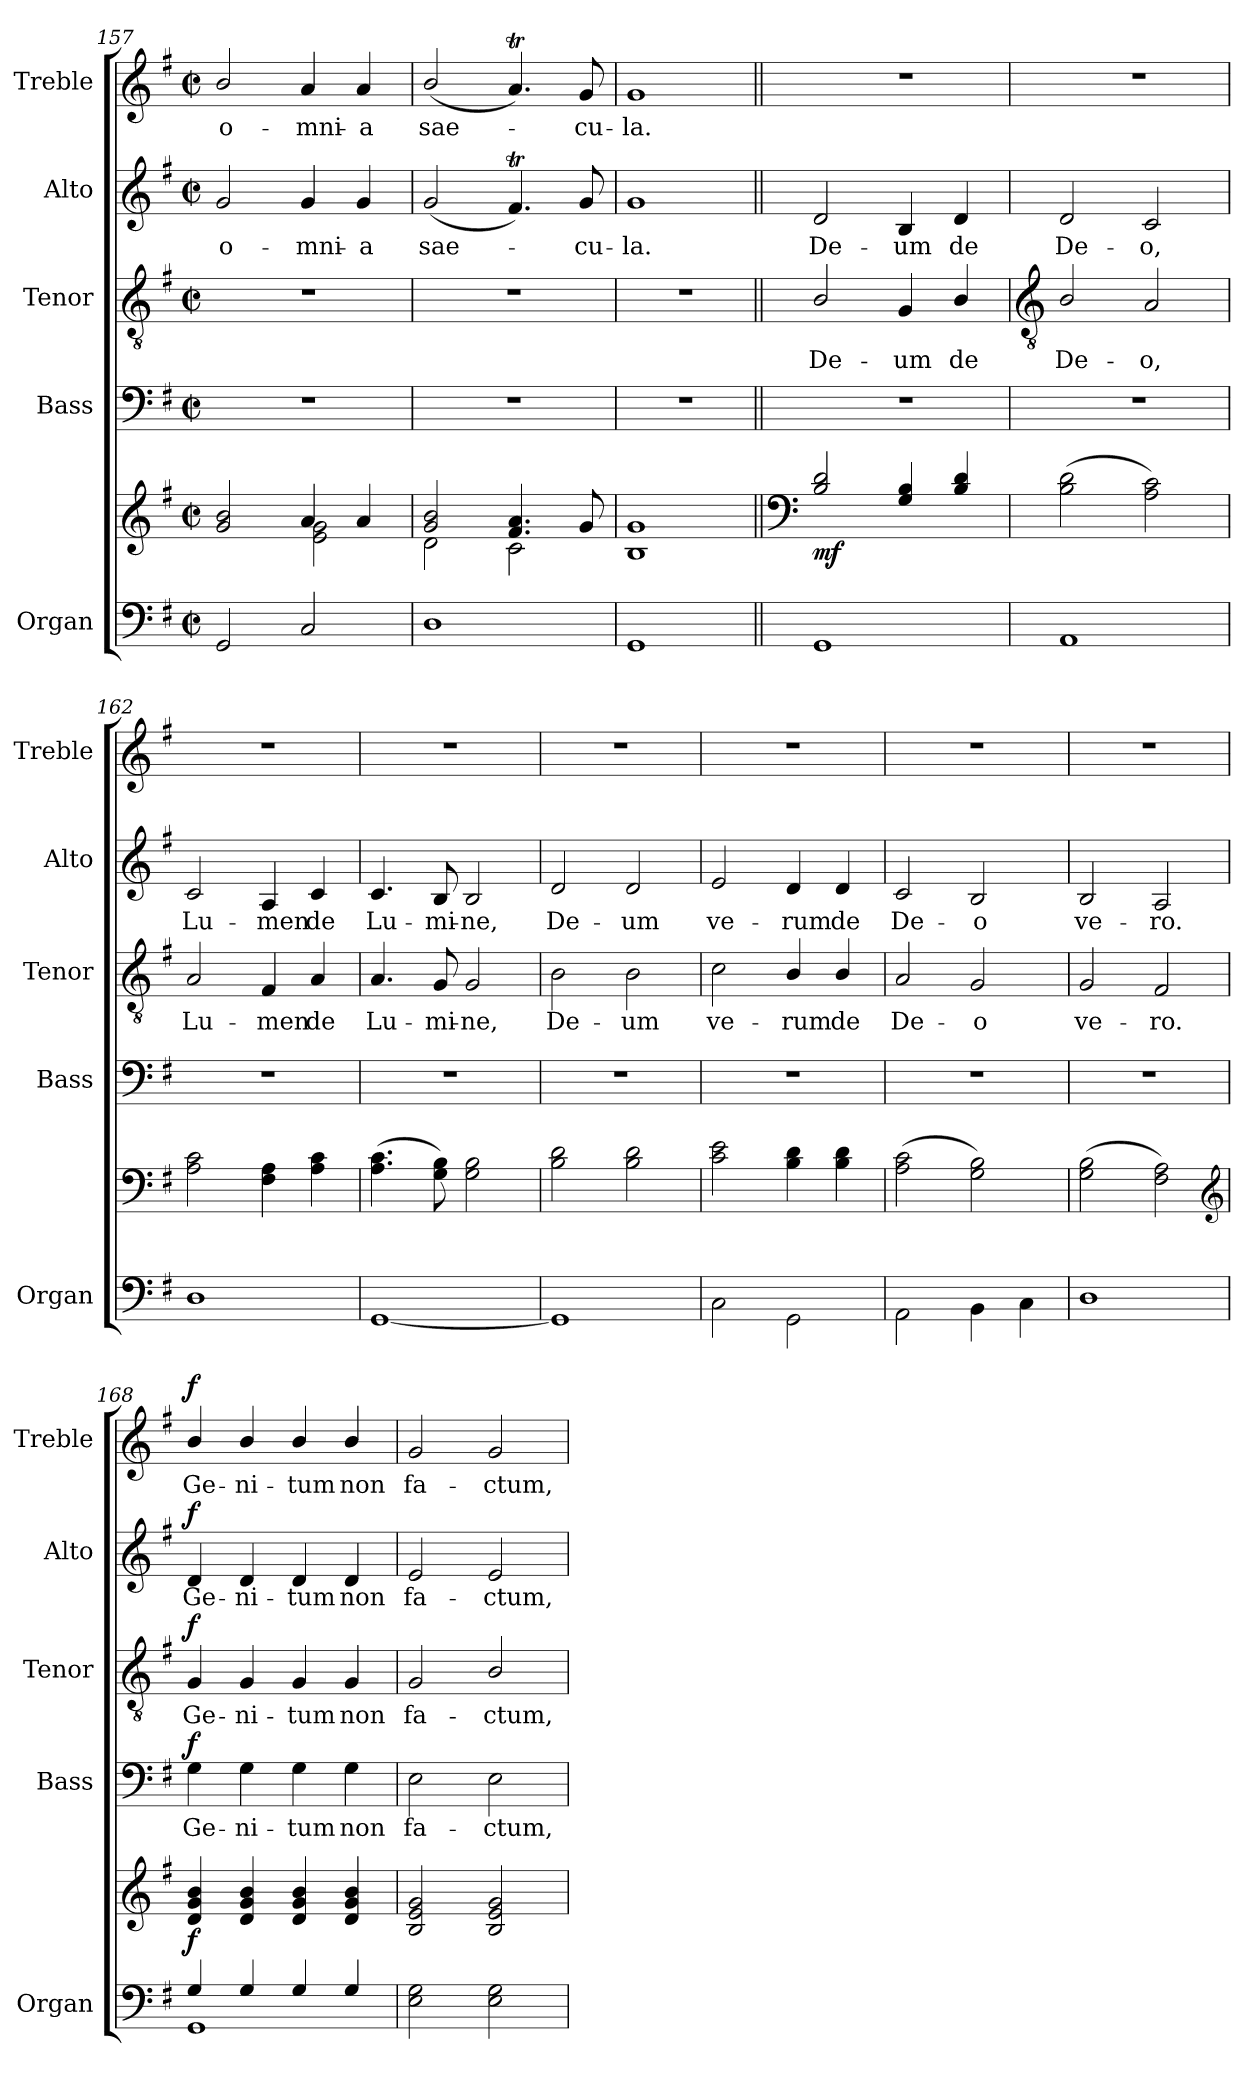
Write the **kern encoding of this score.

**kern	**kern	**dynam	**kern	**text	**dynam	**kern	**text	**dynam	**kern	**text	**dynam	**kern	**text	**dynam
*part5	*part5	*part5	*part4	*part4	*part4	*part3	*part3	*part3	*part2	*part2	*part2	*part1	*part1	*part1
*staff6	*staff5	*staff5/6	*staff4	*staff4	*staff4	*staff3	*staff3	*staff3	*staff2	*staff2	*staff2	*staff1	*staff1	*staff1
*I"Organ	*	*	*I"Bass	*	*	*I"Tenor	*	*	*I"Alto	*	*	*I"Treble	*	*
*I'Organ	*	*	*I'Bass	*	*	*I'Tenor	*	*	*I'Alto	*	*	*I'Treble	*	*
*clefF4	*clefG2	*	*clefF4	*	*	*clefGv2	*	*	*clefG2	*	*	*clefG2	*	*
*k[f#]	*k[f#]	*	*k[f#]	*	*	*k[f#]	*	*	*k[f#]	*	*	*k[f#]	*	*
*G:	*G:	*	*G:	*	*	*G:	*	*	*G:	*	*	*G:	*	*
*M2/2	*M2/2	*	*M2/2	*	*	*M2/2	*	*	*M2/2	*	*	*M2/2	*	*
*met(c|)	*met(c|)	*	*met(c|)	*	*	*met(c|)	*	*	*met(c|)	*	*	*met(c|)	*	*
=157	=157	=157	=157	=157	=157	=157	=157	=157	=157	=157	=157	=157	=157	=157
*	*^	*	*	*	*	*	*	*	*	*	*	*	*	*
!	!	!	!	!	!	!	!	!	!	!	!LO:LY:b	!	!	!LO:LY:b	!
2GG	2g 2b	2ryy	.	1r	.	.	1r	.	.	2g/	o-	.	2b/	o-	.
!	!	!	!	!	!	!	!	!	!	!	!LO:LY:b	!	!	!LO:LY:b	!
2C	4a	2e\ 2g\	.	.	.	.	.	.	.	4g	-mni-	.	4a	-mni-	.
!	!	!	!	!	!	!	!	!	!	!	!LO:LY:b	!	!	!LO:LY:b	!
.	4a	.	.	.	.	.	.	.	.	4g	-a	.	4a	-a	.
=158	=158	=158	=158	=158	=158	=158	=158	=158	=158	=158	=158	=158	=158	=158	=158
!	!	!	!	!	!	!	!	!	!	!	!LO:LY:b	!	!	!LO:LY:b	!
1D	2g 2b	2d\	.	1r	.	.	1r	.	.	(<2g/	sae-	.	(<2b/	sae-	.
.	4.f# 4.a	2c\	.	.	.	.	.	.	.	4.f#t)	.	.	4.aT)	.	.
!	!	!	!	!	!	!	!	!	!	!	!LO:LY:b	!	!	!LO:LY:b	!
.	8g	.	.	.	.	.	.	.	.	8g	cu-	.	8g	cu-	.
=159	=159	=159	=159	=159	=159	=159	=159	=159	=159	=159	=159	=159	=159	=159	=159
!	!	!	!	!	!	!	!	!	!	!	!LO:LY:b	!	!	!LO:LY:b	!
1GG	1B 1g	1ryy	.	1r	.	.	1r	.	.	1g	-la.	.	1g	-la.	.
=160||	=160||	=160||	=160||	=160||	=160||	=160||	=160||	=160||	=160||	=160||	=160||	=160||	=160||	=160||	=160||
*	*clefF4	*	*	*	*	*	*	*	*	*	*	*	*	*	*
!	!	!	!LO:DY:b	!	!	!	!	!LO:LY:b	!	!	!LO:LY:b	!	!	!	!
1GG	2B 2d	1ryy	mf	1r	.	.	2B/	De-	.	2d	De-	.	1r	.	.
!	!	!	!	!	!	!	!	!LO:LY:b	!	!	!LO:LY:b	!	!	!	!
.	4G 4B	.	.	.	.	.	4G	-um	.	4B	-um	.	.	.	.
!	!	!	!	!	!	!	!	!LO:LY:b	!	!	!LO:LY:b	!	!	!	!
.	4B 4d	.	.	.	.	.	4B/	de	.	4d	de	.	.	.	.
*	*v	*v	*	*	*	*	*	*	*	*	*	*	*	*	*
!!LO:LB:g=z
=161	=161	=161	=161	=161	=161	=161	=161	=161	=161	=161	=161	=161	=161	=161
*	*	*	*	*	*	*clefGv2	*	*	*	*	*	*	*	*
*^	*	*	*	*	*	*	*	*	*	*	*	*	*	*
!	!	!	!	!	!	!	!	!LO:LY:b	!	!	!LO:LY:b	!	!	!	!
1ryy	1AA	(>2B 2d	.	1r	.	.	2B/	De-	.	2d	De-	.	1r	.	.
!	!	!	!	!	!	!	!	!LO:LY:b	!	!	!LO:LY:b	!	!	!	!
.	.	2A 2c)	.	.	.	.	2A	-o,	.	2c	-o,	.	.	.	.
=162	=162	=162	=162	=162	=162	=162	=162	=162	=162	=162	=162	=162	=162	=162	=162
!	!	!	!	!	!	!	!	!LO:LY:b	!	!	!LO:LY:b	!	!	!	!
1ryy	1D	2A 2c	.	1r	.	.	2A	Lu-	.	2c	Lu-	.	1r	.	.
!	!	!	!	!	!	!	!	!LO:LY:b	!	!	!LO:LY:b	!	!	!	!
.	.	4F# 4A	.	.	.	.	4F#	-men	.	4A	-men	.	.	.	.
!	!	!	!	!	!	!	!	!LO:LY:b	!	!	!LO:LY:b	!	!	!	!
.	.	4A 4c	.	.	.	.	4A	de	.	4c	de	.	.	.	.
=163	=163	=163	=163	=163	=163	=163	=163	=163	=163	=163	=163	=163	=163	=163	=163
!	!	!	!	!	!	!	!	!LO:LY:b	!	!	!LO:LY:b	!	!	!	!
1ryy	[1GG	(>4.A 4.c	.	1r	.	.	4.A	Lu-	.	4.c	Lu-	.	1r	.	.
!	!	!	!	!	!	!	!	!LO:LY:b	!	!	!LO:LY:b	!	!	!	!
.	.	8G 8B)	.	.	.	.	8G	-mi-	.	8B	-mi-	.	.	.	.
!	!	!	!	!	!	!	!	!LO:LY:b	!	!	!LO:LY:b	!	!	!	!
.	.	2G 2B	.	.	.	.	2G	-ne,	.	2B	-ne,	.	.	.	.
=164	=164	=164	=164	=164	=164	=164	=164	=164	=164	=164	=164	=164	=164	=164	=164
!	!	!	!	!	!	!	!	!LO:LY:b	!	!	!LO:LY:b	!	!	!	!
1ryy	1GG]	2B 2d	.	1r	.	.	2B	De-	.	2d	De-	.	1r	.	.
!	!	!	!	!	!	!	!	!LO:LY:b	!	!	!LO:LY:b	!	!	!	!
.	.	2B 2d	.	.	.	.	2B	-um	.	2d	-um	.	.	.	.
=165	=165	=165	=165	=165	=165	=165	=165	=165	=165	=165	=165	=165	=165	=165	=165
!	!	!	!	!	!	!	!	!LO:LY:b	!	!	!LO:LY:b	!	!	!	!
1ryy	2C	2c 2e	.	1r	.	.	2c	ve-	.	2e	ve-	.	1r	.	.
!	!	!	!	!	!	!	!	!LO:LY:b	!	!	!LO:LY:b	!	!	!	!
.	2GG	4B 4d	.	.	.	.	4B/	-rum	.	4d	-rum	.	.	.	.
!	!	!	!	!	!	!	!	!LO:LY:b	!	!	!LO:LY:b	!	!	!	!
.	.	4B 4d	.	.	.	.	4B/	de	.	4d	de	.	.	.	.
=166	=166	=166	=166	=166	=166	=166	=166	=166	=166	=166	=166	=166	=166	=166	=166
!	!	!	!	!	!	!	!	!LO:LY:b	!	!	!LO:LY:b	!	!	!	!
1ryy	2AA	(>2A 2c	.	1r	.	.	2A	De-	.	2c	De-	.	1r	.	.
!	!	!	!	!	!	!	!	!LO:LY:b	!	!	!LO:LY:b	!	!	!	!
.	4BB	2G 2B)	.	.	.	.	2G	-o	.	2B	-o	.	.	.	.
.	4C	.	.	.	.	.	.	.	.	.	.	.	.	.	.
=167	=167	=167	=167	=167	=167	=167	=167	=167	=167	=167	=167	=167	=167	=167	=167
!	!	!	!	!	!	!	!	!LO:LY:b	!	!	!LO:LY:b	!	!	!	!
1ryy	1D	(>2G 2B	.	1r	.	.	2G	ve-	.	2B	ve-	.	1r	.	.
!	!	!	!	!	!	!	!	!LO:LY:b	!	!	!LO:LY:b	!	!	!	!
.	.	2F# 2A)	.	.	.	.	2F#	-ro.	.	2A	-ro.	.	.	.	.
*	*	*clefG2	*	*	*	*	*	*	*	*	*	*	*	*	*
=168	=168	=168	=168	=168	=168	=168	=168	=168	=168	=168	=168	=168	=168	=168	=168
!	!	!	!LO:DY:b	!	!LO:LY:b	!LO:DY:b	!	!LO:LY:b	!LO:DY:b	!	!LO:LY:b	!LO:DY:b	!	!LO:LY:b	!LO:DY:b
4G/	1GG	4d 4g 4b	f	4G	Ge-	f	4G	Ge-	f	4d	Ge-	f	4b/	Ge-	f
!	!	!	!	!	!LO:LY:b	!	!	!LO:LY:b	!	!	!LO:LY:b	!	!	!LO:LY:b	!
4G/	.	4d 4g 4b	.	4G	-ni-	.	4G	-ni-	.	4d	-ni-	.	4b/	-ni-	.
!	!	!	!	!	!LO:LY:b	!	!	!LO:LY:b	!	!	!LO:LY:b	!	!	!LO:LY:b	!
4G/	.	4d 4g 4b	.	4G	-tum	.	4G	-tum	.	4d	-tum	.	4b/	-tum	.
!	!	!	!	!	!LO:LY:b	!	!	!LO:LY:b	!	!	!LO:LY:b	!	!	!LO:LY:b	!
4G/	.	4d 4g 4b	.	4G	non	.	4G	non	.	4d	non	.	4b/	non	.
=169	=169	=169	=169	=169	=169	=169	=169	=169	=169	=169	=169	=169	=169	=169	=169
!	!	!	!	!	!LO:LY:b	!	!	!LO:LY:b	!	!	!LO:LY:b	!	!	!LO:LY:b	!
1ryy	2E 2G	2B 2e 2g	.	2E	fa-	.	2G	fa-	.	2e	fa-	.	2g	fa-	.
!	!	!	!	!	!LO:LY:b	!	!	!LO:LY:b	!	!	!LO:LY:b	!	!	!LO:LY:b	!
.	2E 2G	2B 2e 2g	.	2E	-ctum,	.	2B/	-ctum,	.	2e	-ctum,	.	2g	-ctum,	.
*v	*v	*	*	*	*	*	*	*	*	*	*	*	*	*	*
=	=	=	=	=	=	=	=	=	=	=	=	=	=	=
*-	*-	*-	*-	*-	*-	*-	*-	*-	*-	*-	*-	*-	*-	*-
